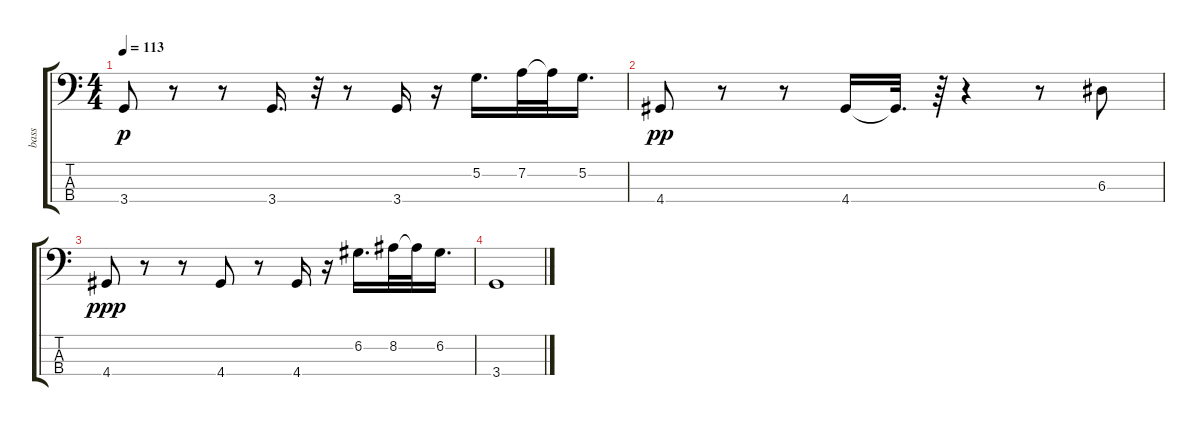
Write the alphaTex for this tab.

\track ("bass" "bass") {instrument electricbassfinger}
\staff {score tabs}
\tuning (G2 D2 A1 E1) {hide}
\ts (4 4)
\tempo 113
\clef f4
\ks c
3.4.8{dy p} r.8 r.8 3.4.16{d} r.32 r.8 3.4.16 r.16 5.2.16{d} 7.2.32 7.2{t}.32 5.2.16{d} |
4.4.8{dy pp} r.8 r.8 4.4.16 4.4{t}.32{d} r.64 r.4 r.8 6.3.8 |
4.4.8{dy ppp} r.8 r.8 4.4.8 r.8 4.4.16 r.16 6.2.16{d} 8.2.32 8.2{t}.32 6.2.16{d} |
3.4.1
